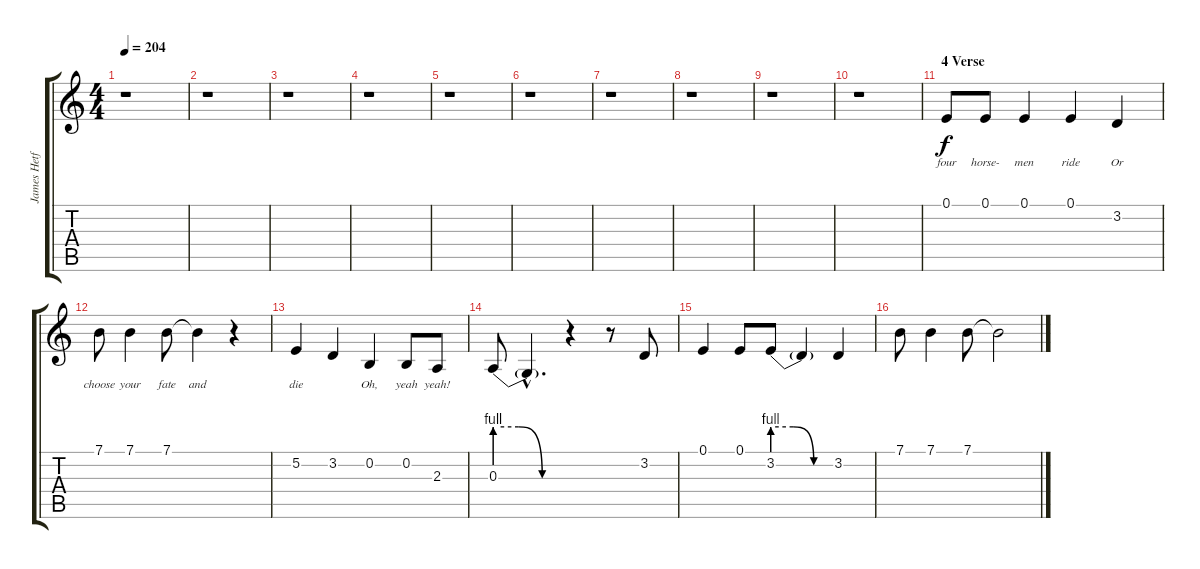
\track ("James Hetfield (Voice)" "James Hetf") {instrument lead6voice}
\staff {score tabs}
\tuning (E4 B3 G3 D3 A2 E2) {hide}
\ts (4 4)
\tempo 204
\clef g2
\ks c
r.1{dy f} |
r.1 |
r.1 |
r.1 |
r.1 |
r.1 |
r.1 |
r.1 |
r.1 |
r.1 |
\section ("" "4 Verse")
0.1.8{lyrics (0 "four") lyrics (1 "") lyrics (2 "") lyrics (3 "") lyrics (4 "")} 0.1.8{lyrics (0 "horse-") lyrics (1 "") lyrics (2 "") lyrics (3 "") lyrics (4 "")} 0.1.4{lyrics (0 "men") lyrics (1 "") lyrics (2 "") lyrics (3 "") lyrics (4 "")} 0.1.4{lyrics (0 "ride") lyrics (1 "") lyrics (2 "") lyrics (3 "") lyrics (4 "")} 3.2.4{lyrics (0 "Or") lyrics (1 "") lyrics (2 "") lyrics (3 "") lyrics (4 "")} |
7.1.8{lyrics (0 "choose") lyrics (1 "") lyrics (2 "") lyrics (3 "") lyrics (4 "")} 7.1.4{lyrics (0 "your") lyrics (1 "") lyrics (2 "") lyrics (3 "") lyrics (4 "")} 7.1.8{lyrics (0 "fate") lyrics (1 "") lyrics (2 "") lyrics (3 "") lyrics (4 "")} 7.1{t}.4{lyrics (0 "and") lyrics (1 "") lyrics (2 "") lyrics (3 "") lyrics (4 "")} r.4 |
5.2.4{lyrics (0 "die") lyrics (1 "") lyrics (2 "") lyrics (3 "") lyrics (4 "")} 3.2.4{lyrics (0 "") lyrics (1 "") lyrics (2 "") lyrics (3 "") lyrics (4 "")} 0.2.4{lyrics (0 "Oh,") lyrics (1 "") lyrics (2 "") lyrics (3 "") lyrics (4 "")} 0.2.8{lyrics (0 "yeah") lyrics (1 "") lyrics (2 "") lyrics (3 "") lyrics (4 "")} 2.3.8{lyrics (0 "yeah!") lyrics (1 "") lyrics (2 "") lyrics (3 "") lyrics (4 "")} |
0.3{be (custom 0 4 20 4 40 0 60 0)}.8 0.3{hac t}.4{d} r.4 r.8 3.2.8 |
0.1.4 0.1.8 3.2{be (custom 0 4 20 4 40 0 60 0)}.8 3.2{t}.4 3.2.4 |
7.1.8 7.1.4 7.1.8 7.1{t}.2
